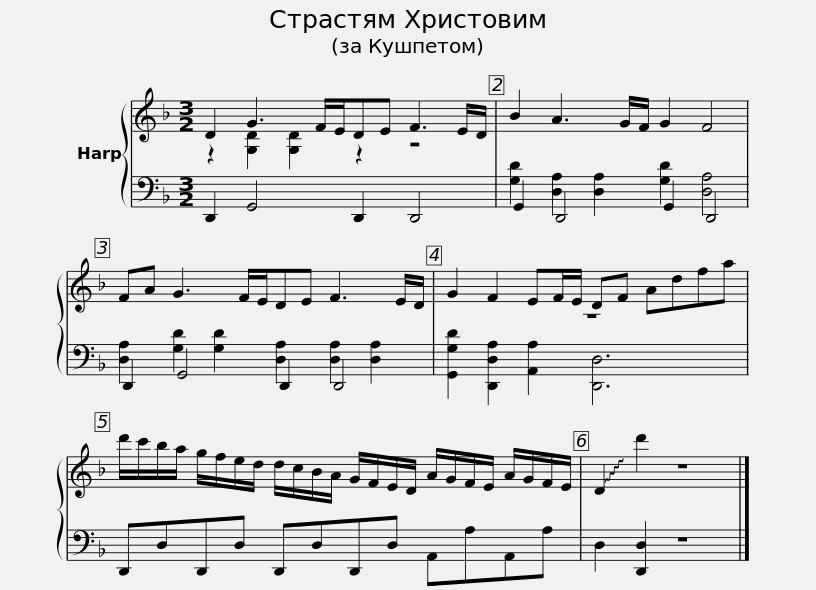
X:1
%%score { ( 1 2 ) | ( 3 4 ) }
L:1/8
M:3/2
I:linebreak $
K:F
V:1 treble
V:2 treble
V:3 bass
V:4 bass
V:1
 D2 G3 F/E/DE F3 E/D/ | B2 A3 G/F/ G2 F4 | FA G3 F/E/DE F3 E/D/ |$ G2 F2 EF/E/ DF Adfa | d'/c'/b/a/ g/f/e/d/ d/c/B/A/ G/F/E/D/ A/G/F/E/ A/G/F/E/ | %5
 !~(!D2 !~)!d'2 z8 |] %6
V:2
 z2 [G,D]2 [G,D]2 z2 z4 | x12 | x12 |$ x12 | x12 | %5
 x12 |] %6
V:3
 D,,2 G,,4 D,,2 D,,4 | G,,2 D,,4 G,,2 D,,4 | D,,2 G,,4 D,,2 D,,4 |$ z12 | D,,D,D,,D, D,,D,D,,D, A,,A,A,,A, | %5
 D,2 [D,,D,]2 z8 |] %6
V:4
 x12 | [G,D]2 [D,A,]2 [D,A,]2 [G,D]2 [D,A,]4 | [D,A,]2 [G,D]2 [G,D]2 [D,A,]2 [D,A,]2 [D,A,]2 |$ [G,,G,D]2 [D,,D,A,]2 [A,,A,]2 [D,,D,]6 | x12 | %5
 x12 |] %6
